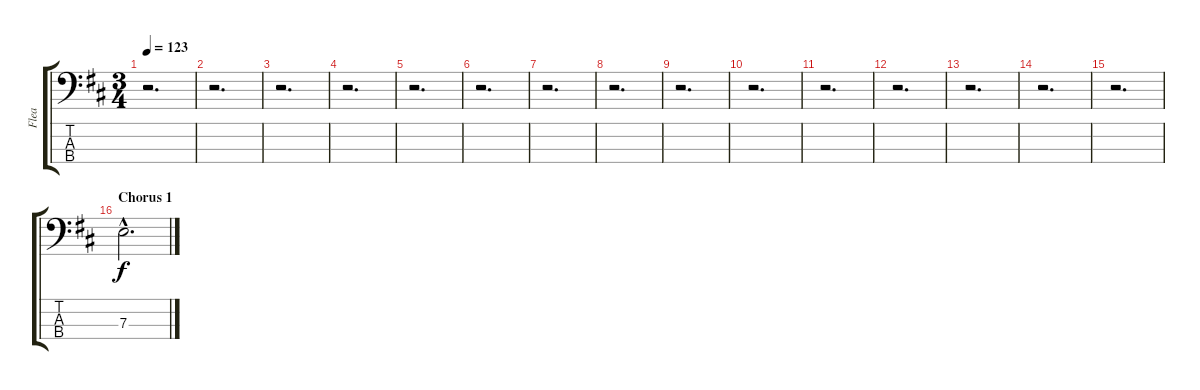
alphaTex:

\track ("Flea" "Flea") {instrument fretlessbass}
\staff {score tabs}
\tuning (G2 D2 A1 E1) {hide}
\ts (3 4)
\tempo 123
\clef f4
\ks d
r.2{d dy f} |
r.2{d} |
r.2{d} |
r.2{d} |
r.2{d} |
r.2{d} |
r.2{d} |
\section ("" "")
r.2{d} |
r.2{d} |
r.2{d} |
r.2{d} |
r.2{d} |
r.2{d} |
r.2{d} |
r.2{d} |
\section ("" "Chorus 1")
7.3{hac}.2{d}
